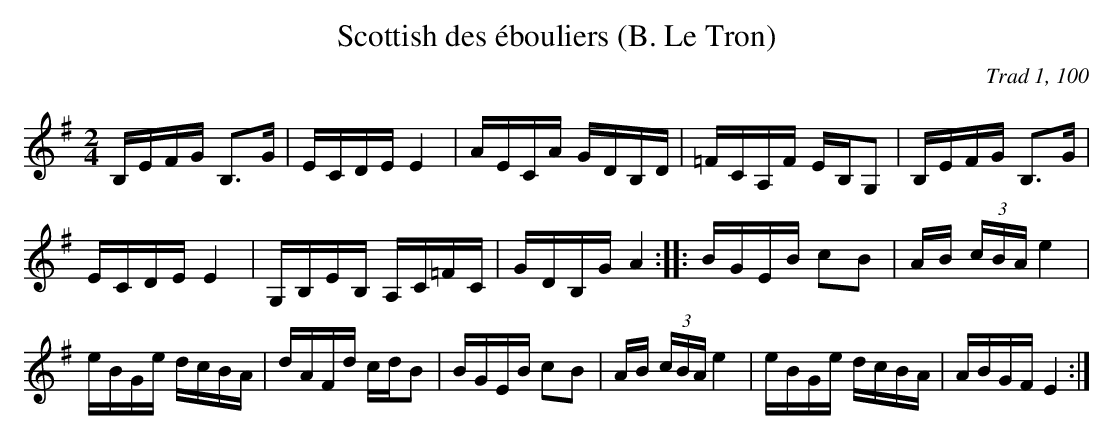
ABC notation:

X:1
T:Scottish des ébouliers (B. Le Tron)
C:Trad 1, 100
M:2/4
L:1/16
K:G
B,EFG B,3G|ECDE E4|AECA GDB,D|\
=FCA,F EB,G,2|B,EFG B,3G|
ECDE E4|G,B,EB, A,C=FC|GDB,G A4:|\
|:BGEB c2B2|AB (3cBA e4|
eBGe dcBA|dAFd cdB2|\
BGEB c2B2|AB (3cBA e4|\
eBGe dcBA|ABGF E4:|
